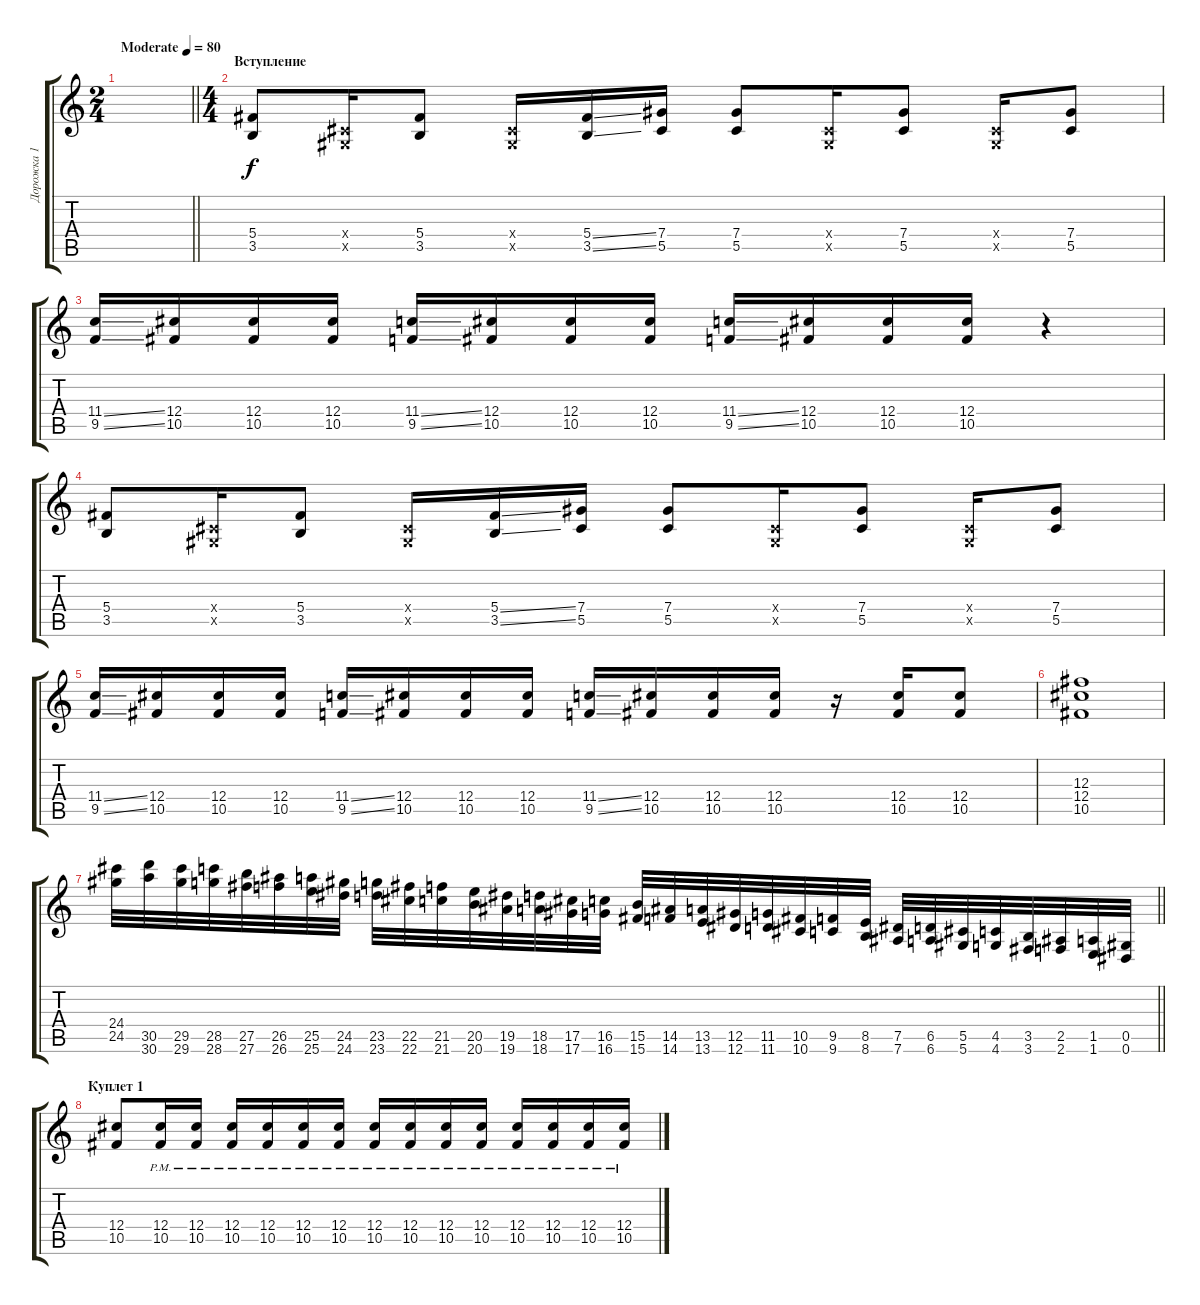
\track ("Дорожка 1" "Дорожка 1") {instrument distortionguitar}
\staff {score tabs}
\tuning (Eb4 Bb3 Gb3 Db3 Ab2 Eb2) {hide}
\ts (2 4)
\tempo (80 "Moderate")
\clef g2
\barLineRight lightlight
\ks c
|
\ts (4 4)
\section ("" "Вступление")
(5.4 3.5).8 (0.4{x} 0.5{x}).16 (5.4 3.5).8 (0.4{x} 0.5{x}).16 (5.4{ss} 3.5{ss}).16 (7.4 5.5).16 (7.4 5.5).8 (0.4{x} 0.5{x}).16 (7.4 5.5).8 (0.4{x} 0.5{x}).16 (7.4 5.5).8 |
(11.4{ss} 9.5{ss}).16 (12.4 10.5).16 (12.4 10.5).16 (12.4 10.5).16 (11.4{ss} 9.5{ss}).16 (12.4 10.5).16 (12.4 10.5).16 (12.4 10.5).16 (11.4{ss} 9.5{ss}).16 (12.4 10.5).16 (12.4 10.5).16 (12.4 10.5).16 r.4 |
(5.4 3.5).8 (0.4{x} 0.5{x}).16 (5.4 3.5).8 (0.4{x} 0.5{x}).16 (5.4{ss} 3.5{ss}).16 (7.4 5.5).16 (7.4 5.5).8 (0.4{x} 0.5{x}).16 (7.4 5.5).8 (0.4{x} 0.5{x}).16 (7.4 5.5).8 |
(11.4{ss} 9.5{ss}).16 (12.4 10.5).16 (12.4 10.5).16 (12.4 10.5).16 (11.4{ss} 9.5{ss}).16 (12.4 10.5).16 (12.4 10.5).16 (12.4 10.5).16 (11.4{ss} 9.5{ss}).16 (12.4 10.5).16 (12.4 10.5).16 (12.4 10.5).16 r.16 (12.4 10.5).16 (12.4 10.5).8 |
(12.3 12.4 10.5).1 |
\barLineRight lightlight
(24.4 24.5).32 (30.5 30.6).32 (29.5 29.6).32 (28.5 28.6).32 (27.5 27.6).32 (26.5 26.6).32 (25.5 25.6).32 (24.5 24.6).32 (23.5 23.6).32 (22.5 22.6).32 (21.5 21.6).32 (20.5 20.6).32 (19.5 19.6).32 (18.5 18.6).32 (17.5 17.6).32 (16.5 16.6).32 (15.5 15.6).32 (14.5 14.6).32 (13.5 13.6).32 (12.5 12.6).32 (11.5 11.6).32 (10.5 10.6).32 (9.5 9.6).32 (8.5 8.6).32 (7.5 7.6).32 (6.5 6.6).32 (5.5 5.6).32 (4.5 4.6).32 (3.5 3.6).32 (2.5 2.6).32 (1.5 1.6).32 (0.5 0.6).32 |
\section ("" "Куплет 1")
(12.4 10.5).8 (12.4{pm} 10.5{pm}).16 (12.4{pm} 10.5{pm}).16 (12.4{pm} 10.5{pm}).16 (12.4{pm} 10.5{pm}).16 (12.4{pm} 10.5{pm}).16 (12.4{pm} 10.5{pm}).16 (12.4{pm} 10.5{pm}).16 (12.4{pm} 10.5{pm}).16 (12.4{pm} 10.5{pm}).16 (12.4{pm} 10.5{pm}).16 (12.4{pm} 10.5{pm}).16 (12.4{pm} 10.5{pm}).16 (12.4{pm} 10.5{pm}).16 (12.4{pm} 10.5{pm}).16
